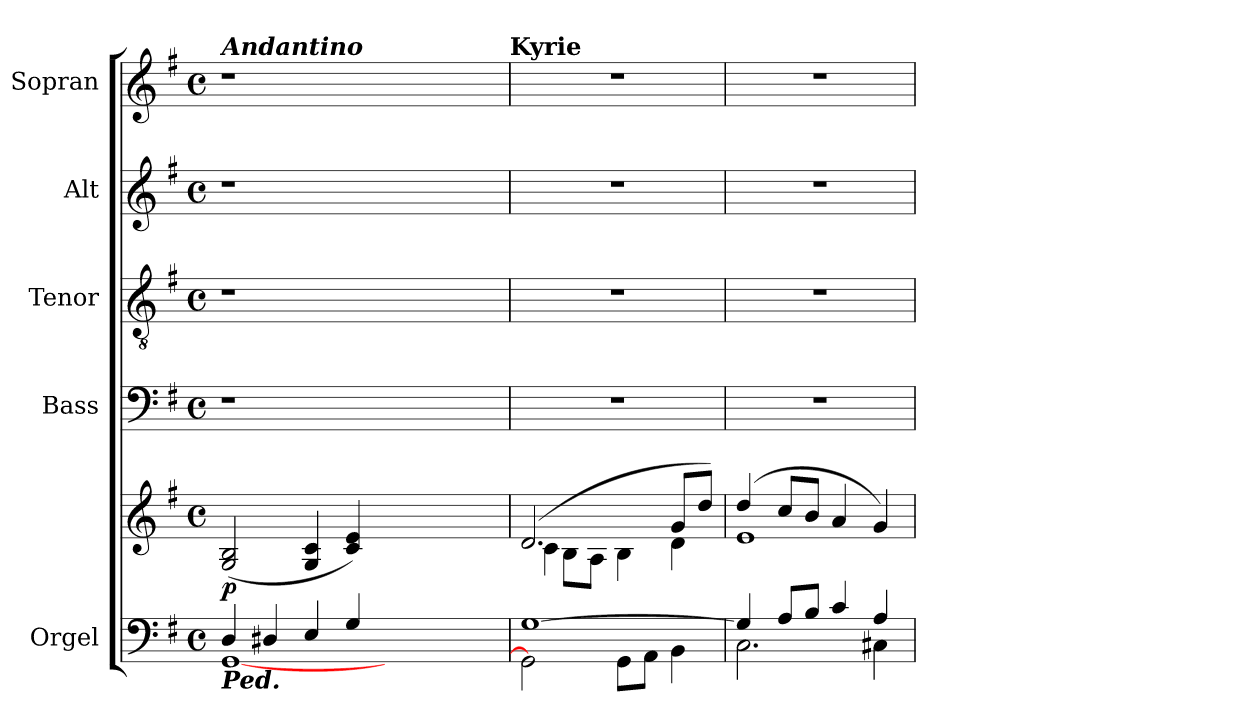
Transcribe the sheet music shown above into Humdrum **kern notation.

**kern	**kern	**dynam	**kern	**kern	**kern	**kern
*part5	*part5	*part5	*part4	*part3	*part2	*part1
*staff6	*staff5	*staff5/6	*staff4	*staff3	*staff2	*staff1
*I"Orgel	*	*	*I"Bass	*I"Tenor	*I"Alt	*I"Sopran
*I'Org.	*	*	*I'B.	*I'T.	*I'A.	*I'S.
*clefF4	*clefG2	*	*clefF4	*clefGv2	*clefG2	*clefG2
*k[f#]	*k[f#]	*	*k[f#]	*k[f#]	*k[f#]	*k[f#]
*G:	*G:	*	*G:	*G:	*G:	*G:
*M4/4	*M4/4	*	*M4/4	*M4/4	*M4/4	*M4/4
*met(c)	*met(c)	*	*met(c)	*met(c)	*met(c)	*met(c)
=1	=1	=1	=1	=1	=1	=1
*^	*	*	*	*	*	*
!	!	!	!	!	!	!	!LO:TX:a:Bi:t=Andantino
!LO:TX:b:Bi:t=Ped.	!	!	!	!	!	!	!
!	!	!	!LO:DY:b	!	!	!	!
4D/	[<1GG	(2G/ 2B/	p	1r	1r	1r	1r
4D#X/	.	.	.	.	.	.	.
4E/	.	4G/ 4c/	.	.	.	.	.
4G/	.	4c/ 4e/)	.	.	.	.	.
1.ryy	1.ryy	1.ryy	.	1.ryy	1.ryy	1.ryy	1.ryy
!	!	!	!	!	!	!	!LO:TX:a:B:t=Kyrie
=2	=2	=2	=2	=2	=2	=2	=2
*	*	*^	*	*	*	*	*
[>1G	2GG\]	(2.d/	4c\	.	1r	1r	1r	1r
.	.	.	8B\L	.	.	.	.	.
.	.	.	8A\J	.	.	.	.	.
.	8GG\L	.	4B\	.	.	.	.	.
.	8AA\J	.	.	.	.	.	.	.
.	4BB\	8g/L	4d\	.	.	.	.	.
.	.	8dd/J)	.	.	.	.	.	.
=3	=3	=3	=3	=3	=3	=3	=3	=3
4G/]	2.C\	(4dd/	1e	.	1r	1r	1r	1r
8A/L	.	8cc/L	.	.	.	.	.	.
8B/J	.	8b/J	.	.	.	.	.	.
4c/	.	4a/	.	.	.	.	.	.
4A/	4C#X\	4g/)	.	.	.	.	.	.
*v	*v	*	*	*	*	*	*	*
*	*v	*v	*	*	*	*	*
=	=	=	=	=	=	=
*-	*-	*-	*-	*-	*-	*-
